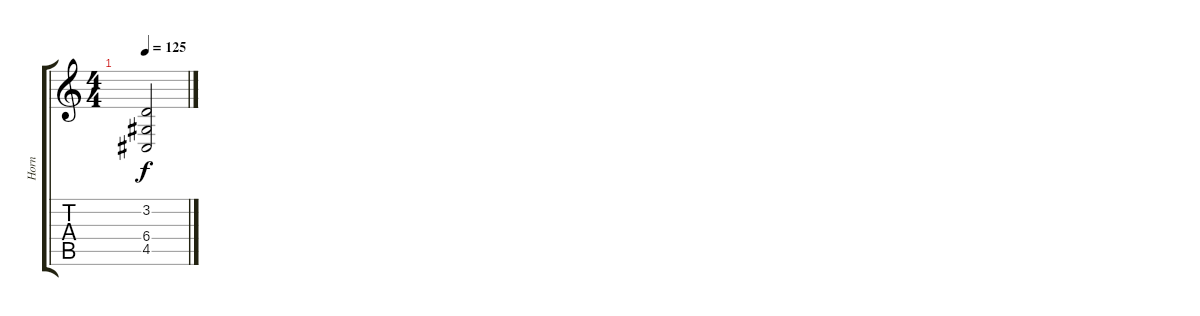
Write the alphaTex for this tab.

\track ("Horn" "Horn") {instrument frenchhorn}
\staff {score tabs}
\tuning (E4 B3 G3 D3 A2 E2) {hide}
\ts (4 4)
\tempo 125
\clef g2
\ks c
(3.2{t} 6.4{t} 4.5{t}).2{dy f}
